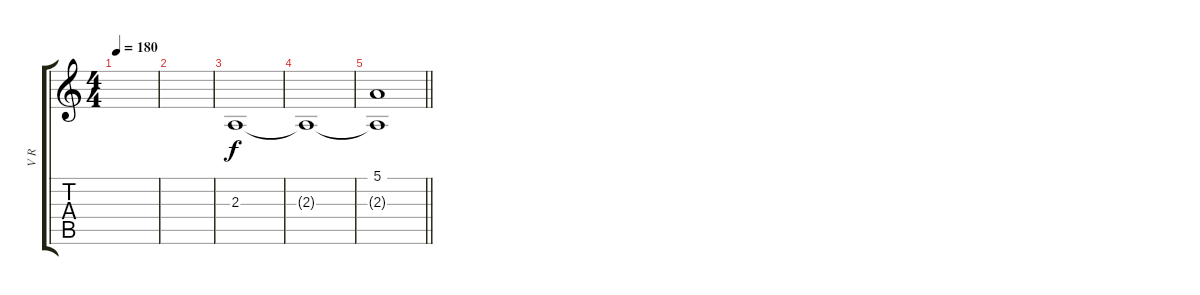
\track ("V R" "V R") {instrument stringensemble1}
\staff {score tabs}
\tuning (E4 B3 G3 D3 A2 D2) {hide}
\ts (4 4)
\tempo 180
\clef g2
\ks c
|
|
2.3.1 |
2.3{t}.1 |
\barLineRight lightlight
(5.1 2.3{t}).1
